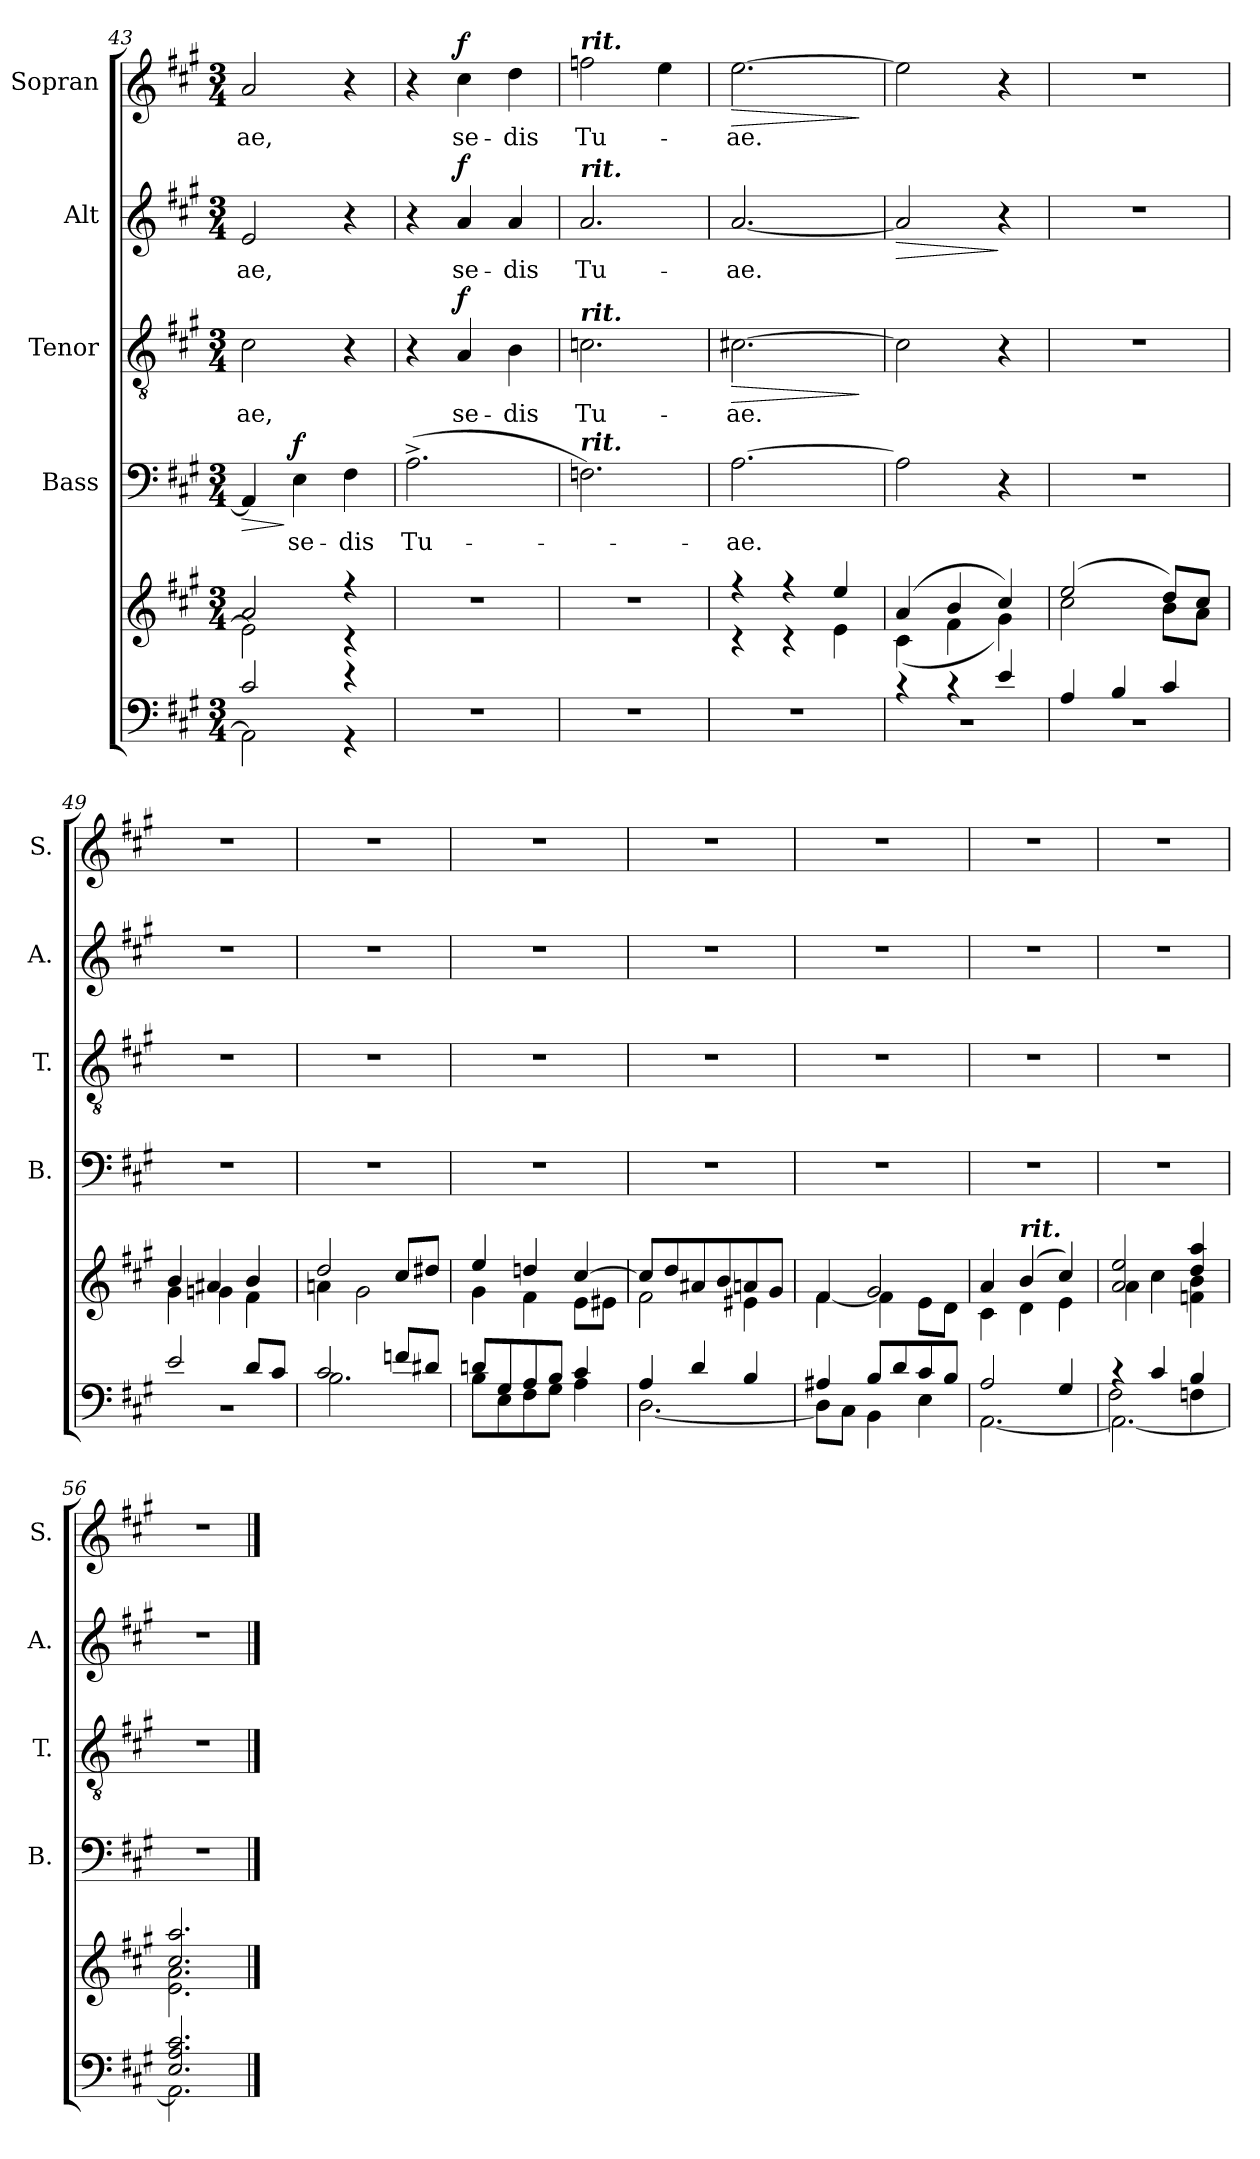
**kern	**kern	**kern	**text	**dynam	**kern	**text	**dynam	**kern	**text	**dynam	**kern	**text	**dynam
*part5	*part5	*part4	*part4	*part4	*part3	*part3	*part3	*part2	*part2	*part2	*part1	*part1	*part1
*staff6	*staff5	*staff4	*staff4	*staff4	*staff3	*staff3	*staff3	*staff2	*staff2	*staff2	*staff1	*staff1	*staff1
*	*	*I"Bass	*	*	*I"Tenor	*	*	*I"Alt	*	*	*I"Sopran	*	*
*	*	*I'B.	*	*	*I'T.	*	*	*I'A.	*	*	*I'S.	*	*
*clefF4	*clefG2	*clefF4	*	*	*clefGv2	*	*	*clefG2	*	*	*clefG2	*	*
*k[f#c#g#]	*k[f#c#g#]	*k[f#c#g#]	*	*	*k[f#c#g#]	*	*	*k[f#c#g#]	*	*	*k[f#c#g#]	*	*
*A:	*A:	*A:	*	*	*A:	*	*	*A:	*	*	*A:	*	*
*M3/4	*M3/4	*M3/4	*	*	*M3/4	*	*	*M3/4	*	*	*M3/4	*	*
=43	=43	=43	=43	=43	=43	=43	=43	=43	=43	=43	=43	=43	=43
*^	*^	*	*	*	*	*	*	*	*	*	*	*	*
!	!	!	!	!	!	!LO:HP:b	!	!LO:LY:b	!	!	!LO:LY:b	!	!	!LO:LY:b	!
2c#/	2AA\]	2a/	2e\]	4AA/]	.	>	2c#\	-ae,	.	2e/	-ae,	.	2a/	-ae,	.
!	!	!	!	!	!LO:LY:b	!LO:DY:n=1:a	!	!	!	!	!	!	!	!	!
.	.	.	.	4E\	se-	] f	.	.	.	.	.	.	.	.	.
!	!	!	!	!	!LO:LY:b	!	!	!	!	!	!	!	!	!	!
4r	4r	4r	4r	4F#\	-dis	.	4r	.	.	4r	.	.	4r	.	.
!!LO:PB:g=z
=44	=44	=44	=44	=44	=44	=44	=44	=44	=44	=44	=44	=44	=44	=44	=44
!	!	!	!	!	!LO:LY:b	!	!	!	!	!	!	!	!	!	!
*v	*v	*	*	*	*	*	*	*	*	*	*	*	*	*	*
*	*v	*v	*	*	*	*	*	*	*	*	*	*	*	*
2.r	2.r	(>2.A^>\	Tu-	.	4r	.	.	4r	.	.	4r	.	.
!	!	!	!	!	!	!LO:LY:b	!LO:DY:a	!	!LO:LY:b	!LO:DY:a	!	!LO:LY:b	!LO:DY:a
.	.	.	.	.	4A/	se-	f	4a/	se-	f	4cc#\	se-	f
!	!	!	!	!	!	!LO:LY:b	!	!	!LO:LY:b	!	!	!LO:LY:b	!
.	.	.	.	.	4B\	-dis	.	4a/	-dis	.	4dd\	-dis	.
=45	=45	=45	=45	=45	=45	=45	=45	=45	=45	=45	=45	=45	=45
!	!	!	!	!	!	!	!	!	!	!	!LO:TX:a:Bi:t=rit.	!	!
!	!	!	!	!	!	!	!	!LO:TX:a:Bi:t=rit.	!	!	!	!	!
!	!	!	!	!	!LO:TX:a:Bi:t=rit.	!	!	!	!	!	!	!	!
!	!	!LO:TX:a:Bi:t=rit.	!	!	!	!	!	!	!	!	!	!	!
!	!	!	!	!	!	!LO:LY:b	!	!	!LO:LY:b	!	!	!LO:LY:b	!
2.r	2.r	2.Fn\)	.	.	2.cn\	Tu-	.	2.a/	Tu-	.	2ffn\	Tu-	.
.	.	.	.	.	.	.	.	.	.	.	4ee\	.	.
=46	=46	=46	=46	=46	=46	=46	=46	=46	=46	=46	=46	=46	=46
*	*^	*	*	*	*	*	*	*	*	*	*	*	*
!	!	!	!	!LO:LY:b	!	!	!LO:LY:b	!LO:HP:b	!	!LO:LY:b	!	!	!LO:LY:b	!LO:HP:b
2.r	4r	4r	[2.A\	-ae.	.	[2.c#X\	-ae.	>	[2.a/	-ae.	.	[2.ee\	-ae.	>
.	4r	4r	.	.	.	.	.	.	.	.	.	.	.	.
.	4ee/	4e\	.	.	.	.	.	.	.	.	.	.	.	.
*	*v	*v	*	*	*	*	*	*	*	*	*	*	*	*
.	.	.	.	.	.	.	]	.	.	.	.	.	]
=47	=47	=47	=47	=47	=47	=47	=47	=47	=47	=47	=47	=47	=47
*^	*	*	*	*	*	*	*	*	*	*	*	*	*
!	!LO:N:vis=1	!	!	!	!	!	!	!	!	!	!LO:HP:b	!	!	!
*	*	*^	*	*	*	*	*	*	*	*	*	*	*	*
4rc	2.r	(4a/	(<4c#\	2A\]	.	.	2c#\]	.	.	2a/]	.	>	2ee\]	.	.
4rc	.	4b/	4f#\	.	.	.	.	.	.	.	.	.	.	.	.
4e/	.	4cc#/)	4g#\)	4r	.	.	4r	.	.	4r	.	]	4r	.	.
=48	=48	=48	=48	=48	=48	=48	=48	=48	=48	=48	=48	=48	=48	=48	=48
!	!LO:N:vis=1	!	!	!	!	!	!	!	!	!	!	!	!	!	!
4A/	2.r	(2ee/	2cc#\	2.r	.	.	2.r	.	.	2.r	.	.	2.r	.	.
4B/	.	.	.	.	.	.	.	.	.	.	.	.	.	.	.
4c#/	.	8dd/L)	8b\L	.	.	.	.	.	.	.	.	.	.	.	.
.	.	8cc#/J	8a\J	.	.	.	.	.	.	.	.	.	.	.	.
=49	=49	=49	=49	=49	=49	=49	=49	=49	=49	=49	=49	=49	=49	=49	=49
!	!LO:N:vis=1	!	!	!	!	!	!	!	!	!	!	!	!	!	!
2e/	2.r	4b/	4g#\	2.r	.	.	2.r	.	.	2.r	.	.	2.r	.	.
.	.	4a#X/	4gn\	.	.	.	.	.	.	.	.	.	.	.	.
8d/L	.	4b/	4f#\	.	.	.	.	.	.	.	.	.	.	.	.
8c#/J	.	.	.	.	.	.	.	.	.	.	.	.	.	.	.
=50	=50	=50	=50	=50	=50	=50	=50	=50	=50	=50	=50	=50	=50	=50	=50
2c#/	2.B\	2dd/	4an\	2.r	.	.	2.r	.	.	2.r	.	.	2.r	.	.
.	.	.	2g#\	.	.	.	.	.	.	.	.	.	.	.	.
8fn/L	.	8cc#/L	.	.	.	.	.	.	.	.	.	.	.	.	.
8d#X/J	.	8dd#X/J	.	.	.	.	.	.	.	.	.	.	.	.	.
!!LO:LB:g=z
=51	=51	=51	=51	=51	=51	=51	=51	=51	=51	=51	=51	=51	=51	=51	=51
8dn/L	8B\L	4ee/	4g#\	2.r	.	.	2.r	.	.	2.r	.	.	2.r	.	.
8G#/	8E\	.	.	.	.	.	.	.	.	.	.	.	.	.	.
8A/	8F#\	4ddn/	4f#\	.	.	.	.	.	.	.	.	.	.	.	.
8B/J	8G#\J	.	.	.	.	.	.	.	.	.	.	.	.	.	.
4c#/	4A\	[>4cc#/	8e\L	.	.	.	.	.	.	.	.	.	.	.	.
.	.	.	8e#X\J	.	.	.	.	.	.	.	.	.	.	.	.
=52	=52	=52	=52	=52	=52	=52	=52	=52	=52	=52	=52	=52	=52	=52	=52
4A/	[<2.D\	8cc#/L]	2f#\	2.r	.	.	2.r	.	.	2.r	.	.	2.r	.	.
.	.	8dd/	.	.	.	.	.	.	.	.	.	.	.	.	.
4d/	.	8a#X/	.	.	.	.	.	.	.	.	.	.	.	.	.
.	.	8b/	.	.	.	.	.	.	.	.	.	.	.	.	.
4B/	.	8an/	4e#X\	.	.	.	.	.	.	.	.	.	.	.	.
.	.	8g#/J	.	.	.	.	.	.	.	.	.	.	.	.	.
=53	=53	=53	=53	=53	=53	=53	=53	=53	=53	=53	=53	=53	=53	=53	=53
4A#X/	8D\L]	4f#/	[<4f#\	2.r	.	.	2.r	.	.	2.r	.	.	2.r	.	.
.	8C#\J	.	.	.	.	.	.	.	.	.	.	.	.	.	.
8B/L	4BB\	2g#/	4f#\]	.	.	.	.	.	.	.	.	.	.	.	.
8d/	.	.	.	.	.	.	.	.	.	.	.	.	.	.	.
8c#/	4E\	.	8e\L	.	.	.	.	.	.	.	.	.	.	.	.
8B/J	.	.	8d\J	.	.	.	.	.	.	.	.	.	.	.	.
=54	=54	=54	=54	=54	=54	=54	=54	=54	=54	=54	=54	=54	=54	=54	=54
2A/	[<2.AA\	4a/	4c#\	2.r	.	.	2.r	.	.	2.r	.	.	2.r	.	.
!	!	!LO:TX:a:Bi:t=rit.	!	!	!	!	!	!	!	!	!	!	!	!	!
.	.	(4b/	4d\	.	.	.	.	.	.	.	.	.	.	.	.
4G#/	.	4cc#/)	4e\	.	.	.	.	.	.	.	.	.	.	.	.
=55	=55	=55	=55	=55	=55	=55	=55	=55	=55	=55	=55	=55	=55	=55	=55
*	*^	*	*	*	*	*	*	*	*	*	*	*	*	*	*
4rc	2.AA\_	2F#\	2a/ 2ee/	4a\	2.r	.	.	2.r	.	.	2.r	.	.	2.r	.	.
4c#/	.	.	.	4cc#\	.	.	.	.	.	.	.	.	.	.	.	.
4B/	.	4Fn\	4dd/ 4aa/	4fn\ 4b\	.	.	.	.	.	.	.	.	.	.	.	.
*	*v	*v	*	*	*	*	*	*	*	*	*	*	*	*	*	*
=56	=56	=56	=56	=56	=56	=56	=56	=56	=56	=56	=56	=56	=56	=56	=56
2.E/ 2.A/ 2.c#/	2.AA\]	2.cc#/ 2.aa/	2.e\ 2.a\	2.r	.	.	2.r	.	.	2.r	.	.	2.r	.	.
*v	*v	*	*	*	*	*	*	*	*	*	*	*	*	*	*
*	*v	*v	*	*	*	*	*	*	*	*	*	*	*	*
==	==	==	==	==	==	==	==	==	==	==	==	==	==
*-	*-	*-	*-	*-	*-	*-	*-	*-	*-	*-	*-	*-	*-
